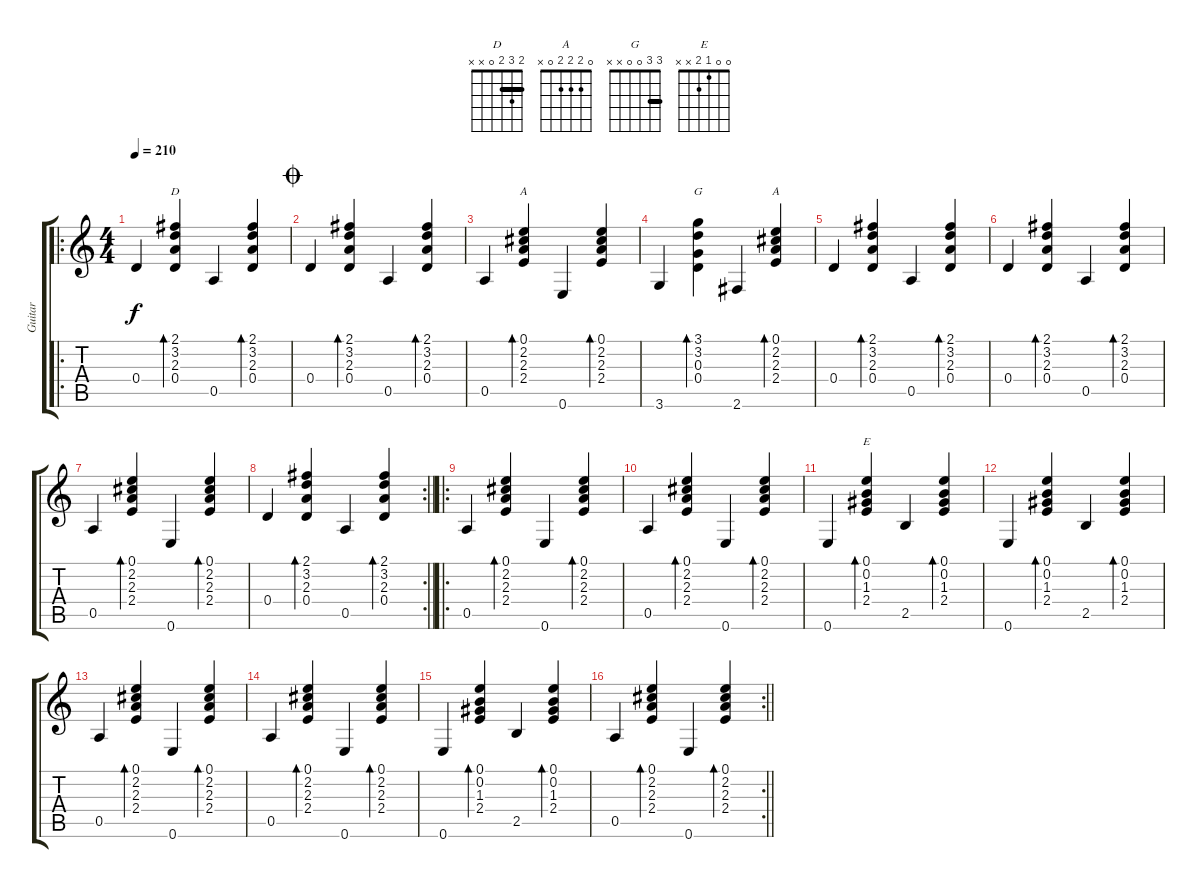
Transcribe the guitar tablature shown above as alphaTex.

\track ("Guitar" "Guitar") {instrument acousticguitarsteel}
\staff {score tabs}
\tuning (E4 B3 G3 D3 A2 E2) {hide}
\chord ("D" 2 3 2 0 x x) {barre 2}
\chord ("A" 0 2 2 2 x x)
\chord ("G" 3 3 0 0 x x) {barre 3}
\chord ("A" 0 2 2 2 0 x)
\chord ("E" 0 0 1 2 x x)
\ro
\ts (4 4)
\tempo 210
\clef g2
\ks c
0.4.4{dy f instrument acousticguitarsteel} (2.1 3.2 2.3 0.4).4{bd 60 ch "D"} 0.5.4 (2.1 3.2 2.3 0.4).4{bd 60} |
\jump coda
0.4.4 (2.1 3.2 2.3 0.4).4{bd 60} 0.5.4 (2.1 3.2 2.3 0.4).4{bd 60} |
0.5.4 (0.1 2.2 2.3 2.4).4{bd 60 ch "A"} 0.6.4 (0.1 2.2 2.3 2.4).4{bd 60} |
3.6.4 (3.1 3.2 0.3 0.4).4{bd 60 ch "G"} 2.6.4 (0.1 2.2 2.3 2.4).4{bd 60 ch "A"} |
0.4.4 (2.1 3.2 2.3 0.4).4{bd 60} 0.5.4 (2.1 3.2 2.3 0.4).4{bd 60} |
0.4.4 (2.1 3.2 2.3 0.4).4{bd 60} 0.5.4 (2.1 3.2 2.3 0.4).4{bd 60} |
0.5.4 (0.1 2.2 2.3 2.4).4{bd 60} 0.6.4 (0.1 2.2 2.3 2.4).4{bd 60} |
\rc 2
\barLineRight lightlight
0.4.4 (2.1 3.2 2.3 0.4).4{bd 60} 0.5.4 (2.1 3.2 2.3 0.4).4{bd 60} |
\ro
0.5.4 (0.1 2.2 2.3 2.4).4{bd 60} 0.6.4 (0.1 2.2 2.3 2.4).4{bd 60} |
0.5.4 (0.1 2.2 2.3 2.4).4{bd 60} 0.6.4 (0.1 2.2 2.3 2.4).4{bd 60} |
0.6.4 (0.1 0.2 1.3 2.4).4{bd 60 ch "E"} 2.5.4 (0.1 0.2 1.3 2.4).4{bd 60} |
0.6.4 (0.1 0.2 1.3 2.4).4{bd 60} 2.5.4 (0.1 0.2 1.3 2.4).4{bd 60} |
0.5.4 (0.1 2.2 2.3 2.4).4{bd 60} 0.6.4 (0.1 2.2 2.3 2.4).4{bd 60} |
0.5.4 (0.1 2.2 2.3 2.4).4{bd 60} 0.6.4 (0.1 2.2 2.3 2.4).4{bd 60} |
0.6.4 (0.1 0.2 1.3 2.4).4{bd 60} 2.5.4 (0.1 0.2 1.3 2.4).4{bd 60} |
\rc 2
\barLineRight lightlight
0.5.4 (0.1 2.2 2.3 2.4).4{bd 60} 0.6.4 (0.1 2.2 2.3 2.4).4{bd 60}
